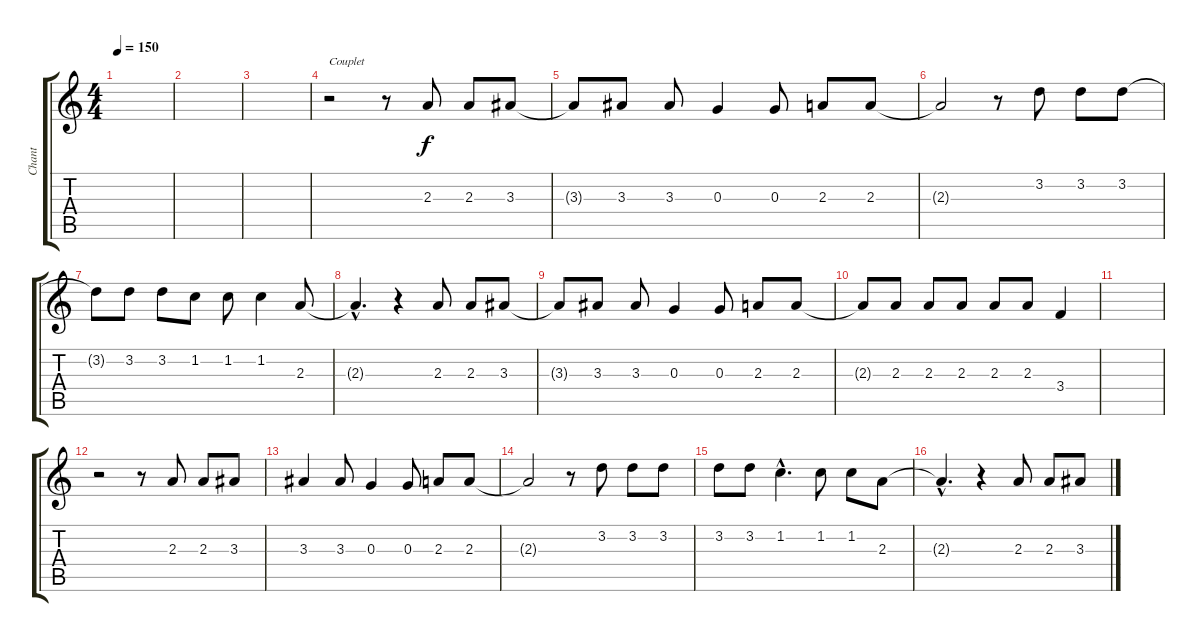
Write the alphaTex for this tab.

\track ("Chant" "Chant") {instrument acousticguitarsteel}
\staff {score tabs}
\tuning (E4 B3 G3 D3 A2 E2) {hide}
\ts (4 4)
\tempo 150
\clef g2
\ks c
|
|
|
r.2{txt "Couplet"} r.8 2.3.8 2.3.8 3.3.8 |
3.3{t}.8 3.3.8 3.3.8 0.3.4 0.3.8 2.3.8 2.3.8 |
2.3{t}.2 r.8 3.2.8 3.2.8 3.2.8 |
3.2{t}.8 3.2.8 3.2.8 1.2.8 1.2.8 1.2.4 2.3.8 |
2.3{hac t}.4{d} r.4 2.3.8 2.3.8 3.3.8 |
3.3{t}.8 3.3.8 3.3.8 0.3.4 0.3.8 2.3.8 2.3.8 |
2.3{t}.8 2.3.8 2.3.8 2.3.8 2.3.8 2.3.8 3.4.4 |
|
r.2 r.8 2.3.8 2.3.8 3.3.8 |
3.3.4 3.3.8 0.3.4 0.3.8 2.3.8 2.3.8 |
2.3{t}.2 r.8 3.2.8 3.2.8 3.2.8 |
3.2.8 3.2.8 1.2{hac}.4{d} 1.2.8 1.2.8 2.3.8 |
2.3{hac t}.4{d} r.4 2.3.8 2.3.8 3.3.8
